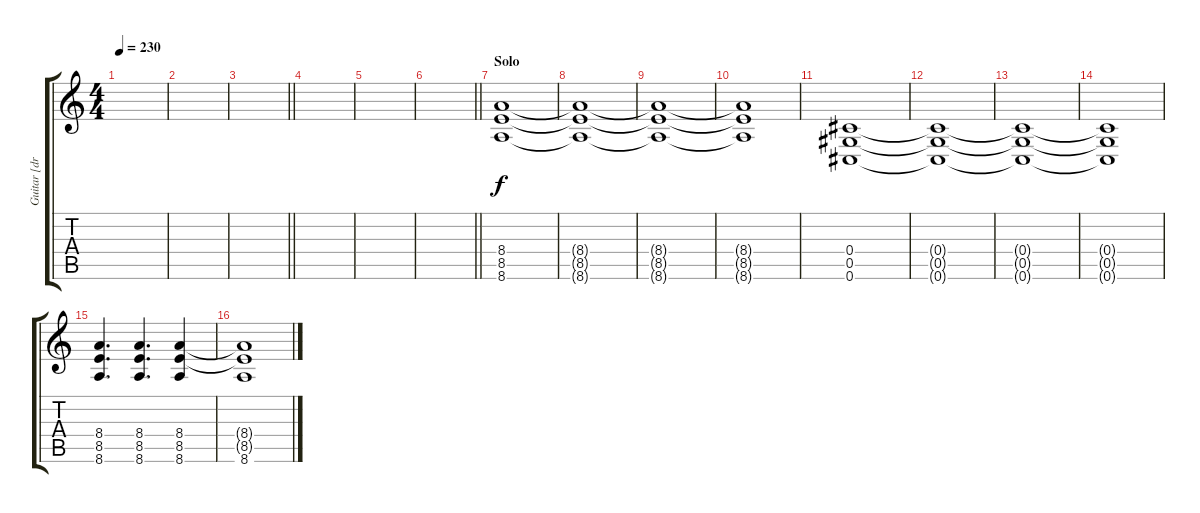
\track ("Guitar [drop C#] aux" "Guitar [dr") {instrument distortionguitar}
\staff {score tabs}
\tuning (Eb4 Bb3 Gb3 Db3 Ab2 Db2) {hide}
\ts (4 4)
\tempo 230
\clef g2
\ks c
|
|
\barLineRight lightlight
|
|
|
\barLineRight lightlight
|
\section ("" "Solo")
(8.4 8.5 8.6).1 |
(8.4{t} 8.5{t} 8.6{t}).1 |
(8.4{t} 8.5{t} 8.6{t}).1 |
(8.4{t} 8.5{t} 8.6{t}).1 |
(0.4 0.5 0.6).1 |
(0.4{t} 0.5{t} 0.6{t}).1 |
(0.4{t} 0.5{t} 0.6{t}).1 |
(0.4{t} 0.5{t} 0.6{t}).1 |
(8.4 8.5 8.6).4{d} (8.4 8.5 8.6).4{d} (8.4 8.5 8.6).4 |
(8.4{t} 8.5{t} 8.6).1
